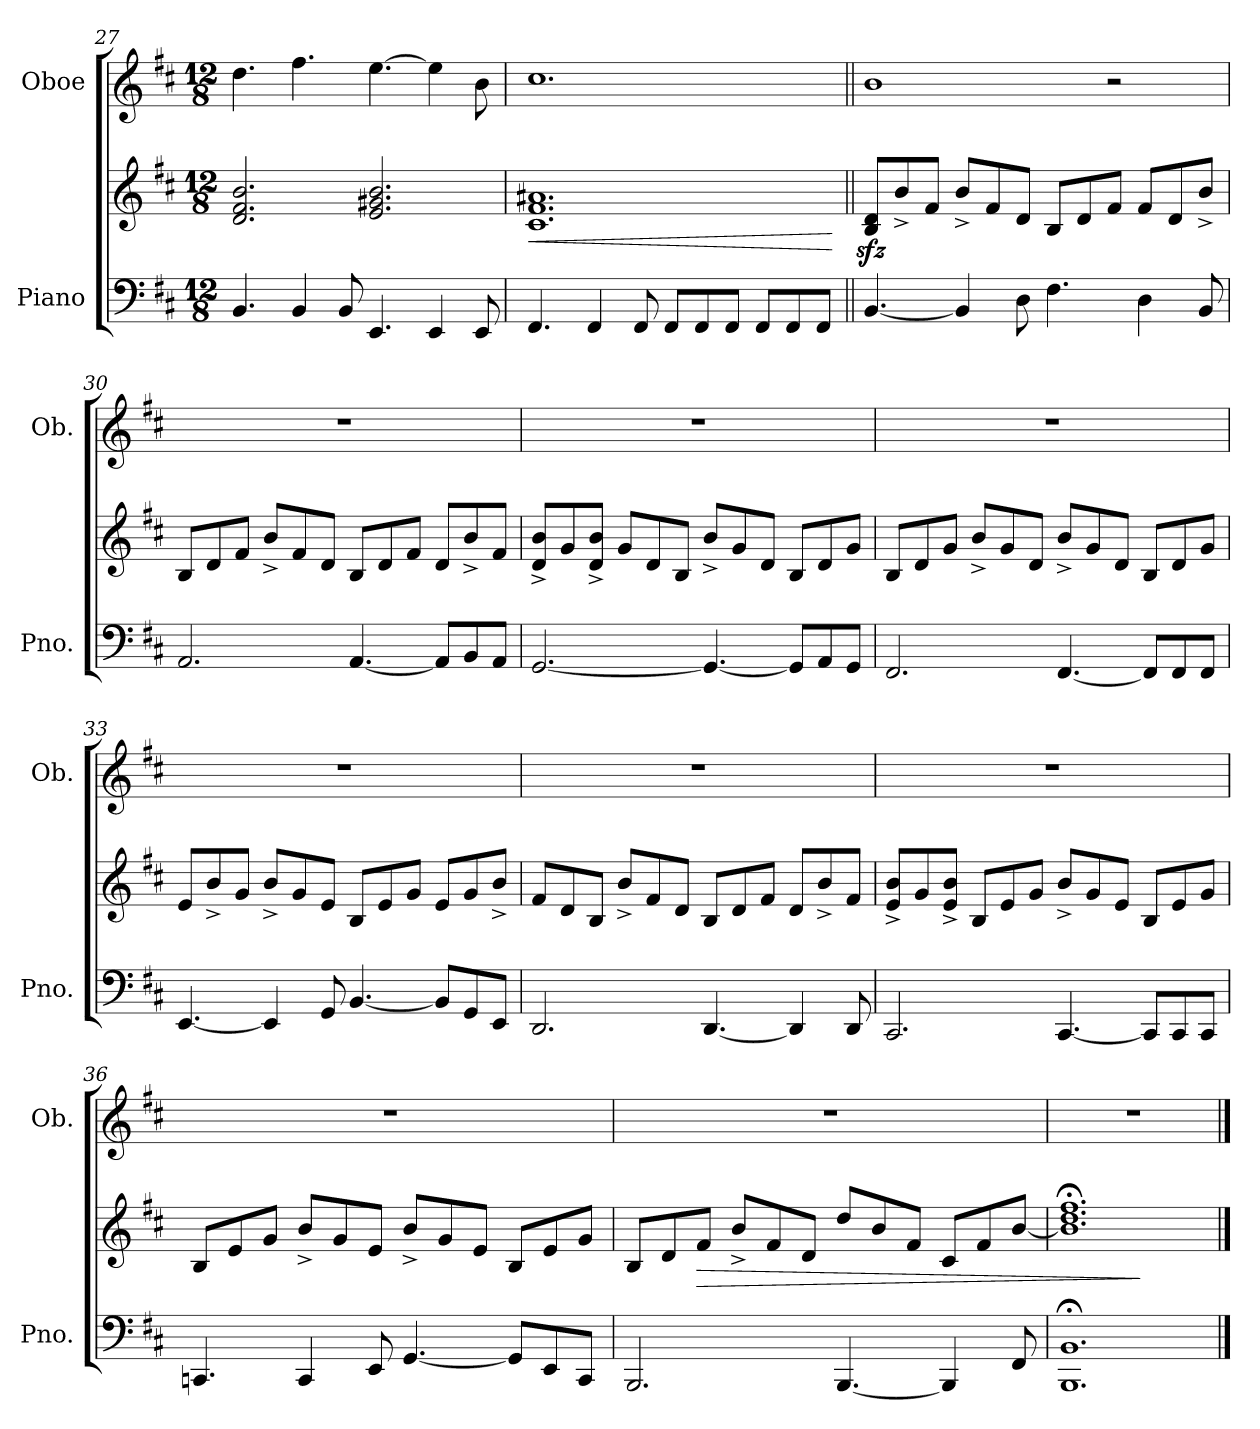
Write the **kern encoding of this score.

**kern	**kern	**dynam	**kern
*part2	*part2	*part2	*part1
*staff3	*staff2	*staff2/3	*staff1
*I"Piano	*	*	*I"Oboe
*I'Pno.	*	*	*I'Ob.
!!LO:PB:g=z
*clefF4	*clefG2	*	*clefG2
*k[f#c#]	*k[f#c#]	*	*k[f#c#]
*M12/8	*M12/8	*	*M12/8
=27	=27	=27	=27
4.BB/	2.d/ 2.f#/ 2.b/	.	4.dd\
4BB/	.	.	4.ff#\
8BB/	.	.	.
4.EE/	2.e/ 2.g#X/ 2.b/	.	[4.ee\
4EE/	.	.	4ee\]
8EE/	.	.	8b\
=28	=28	=28	=28
!	!	!LO:HP:b	!
4.FF#/	1.c# 1.f# 1.a#X	<	1.cc#
4FF#/	.	.	.
8FF#/	.	.	.
8FF#/L	.	.	.
8FF#/	.	.	.
8FF#/J	.	.	.
8FF#/L	.	.	.
8FF#/	.	.	.
8FF#/J	.	.	.
.	.	[	.
=29||	=29||	=29||	=29||
[4.BB/	8B/zz< 8d/zz<L	.	1b
.	8b^/	.	.
.	8f#/J	.	.
4BB/]	8b^/L	.	.
.	8f#/	.	.
8D\	8d/J	.	.
4.F#\	8B/L	.	.
.	8d/	.	.
.	8f#/J	.	2r
4D\	8f#/L	.	.
.	8d/	.	.
8BB/	8b^/J	.	.
=30	=30	=30	=30
2.AA/	8B/L	.	1.r
.	8d/	.	.
.	8f#/J	.	.
.	8b^/L	.	.
.	8f#/	.	.
.	8d/J	.	.
[4.AA/	8B/L	.	.
.	8d/	.	.
.	8f#/J	.	.
8AA/L]	8d/L	.	.
8BB/	8b^/	.	.
8AA/J	8f#/J	.	.
!!LO:LB:g=z
=31	=31	=31	=31
[2.GG/	8d/^ 8b/^L	.	1.r
.	8g/	.	.
.	8d/^ 8b/^J	.	.
.	8g/L	.	.
.	8d/	.	.
.	8B/J	.	.
4.GG/_	8b^/L	.	.
.	8g/	.	.
.	8d/J	.	.
8GG/L]	8B/L	.	.
8AA/	8d/	.	.
8GG/J	8g/J	.	.
=32	=32	=32	=32
2.FF#/	8B/L	.	1.r
.	8d/	.	.
.	8g/J	.	.
.	8b^/L	.	.
.	8g/	.	.
.	8d/J	.	.
[4.FF#/	8b^/L	.	.
.	8g/	.	.
.	8d/J	.	.
8FF#/L]	8B/L	.	.
8FF#/	8d/	.	.
8FF#/J	8g/J	.	.
=33	=33	=33	=33
[4.EE/	8e/L	.	1.r
.	8b^/	.	.
.	8g/J	.	.
4EE/]	8b^/L	.	.
.	8g/	.	.
8GG/	8e/J	.	.
[4.BB/	8B/L	.	.
.	8e/	.	.
.	8g/J	.	.
8BB/L]	8e/L	.	.
8GG/	8g/	.	.
8EE/J	8b^/J	.	.
!!LO:LB:g=z
=34	=34	=34	=34
2.DD/	8f#/L	.	1.r
.	8d/	.	.
.	8B/J	.	.
.	8b^/L	.	.
.	8f#/	.	.
.	8d/J	.	.
[4.DD/	8B/L	.	.
.	8d/	.	.
.	8f#/J	.	.
4DD/]	8d/L	.	.
.	8b^/	.	.
8DD/	8f#/J	.	.
=35	=35	=35	=35
2.CC#/	8e/^ 8b/^L	.	1.r
.	8g/	.	.
.	8e/^ 8b/^J	.	.
.	8B/L	.	.
.	8e/	.	.
.	8g/J	.	.
[4.CC#/	8b^/L	.	.
.	8g/	.	.
.	8e/J	.	.
8CC#/L]	8B/L	.	.
8CC#/	8e/	.	.
8CC#/J	8g/J	.	.
=36	=36	=36	=36
4.CCn/	8B/L	.	1.r
.	8e/	.	.
.	8g/J	.	.
4CC/	8b^/L	.	.
.	8g/	.	.
8EE/	8e/J	.	.
[4.GG/	8b^/L	.	.
.	8g/	.	.
.	8e/J	.	.
8GG/L]	8B/L	.	.
8EE/	8e/	.	.
8CC/J	8g/J	.	.
!!LO:LB:g=z
=37	=37	=37	=37
2.BBB/	8B/L	.	1.r
.	8d/	.	.
!	!	!LO:HP:b	!
.	8f#/J	>	.
.	8b^/L	.	.
.	8f#/	.	.
.	8d/J	.	.
[4.BBB/	8dd/L	.	.
.	8b/	.	.
.	8f#/J	.	.
4BBB/]	8c#/L	.	.
.	8f#/	.	.
8FF#/	[8b/J	.	.
=38	=38	=38	=38
1.BBB;< 1.BB;<	1.b];< 1.dd;< 1.ff#;<	.	1.r
.	.	]	.
==	==	==	==
*-	*-	*-	*-
